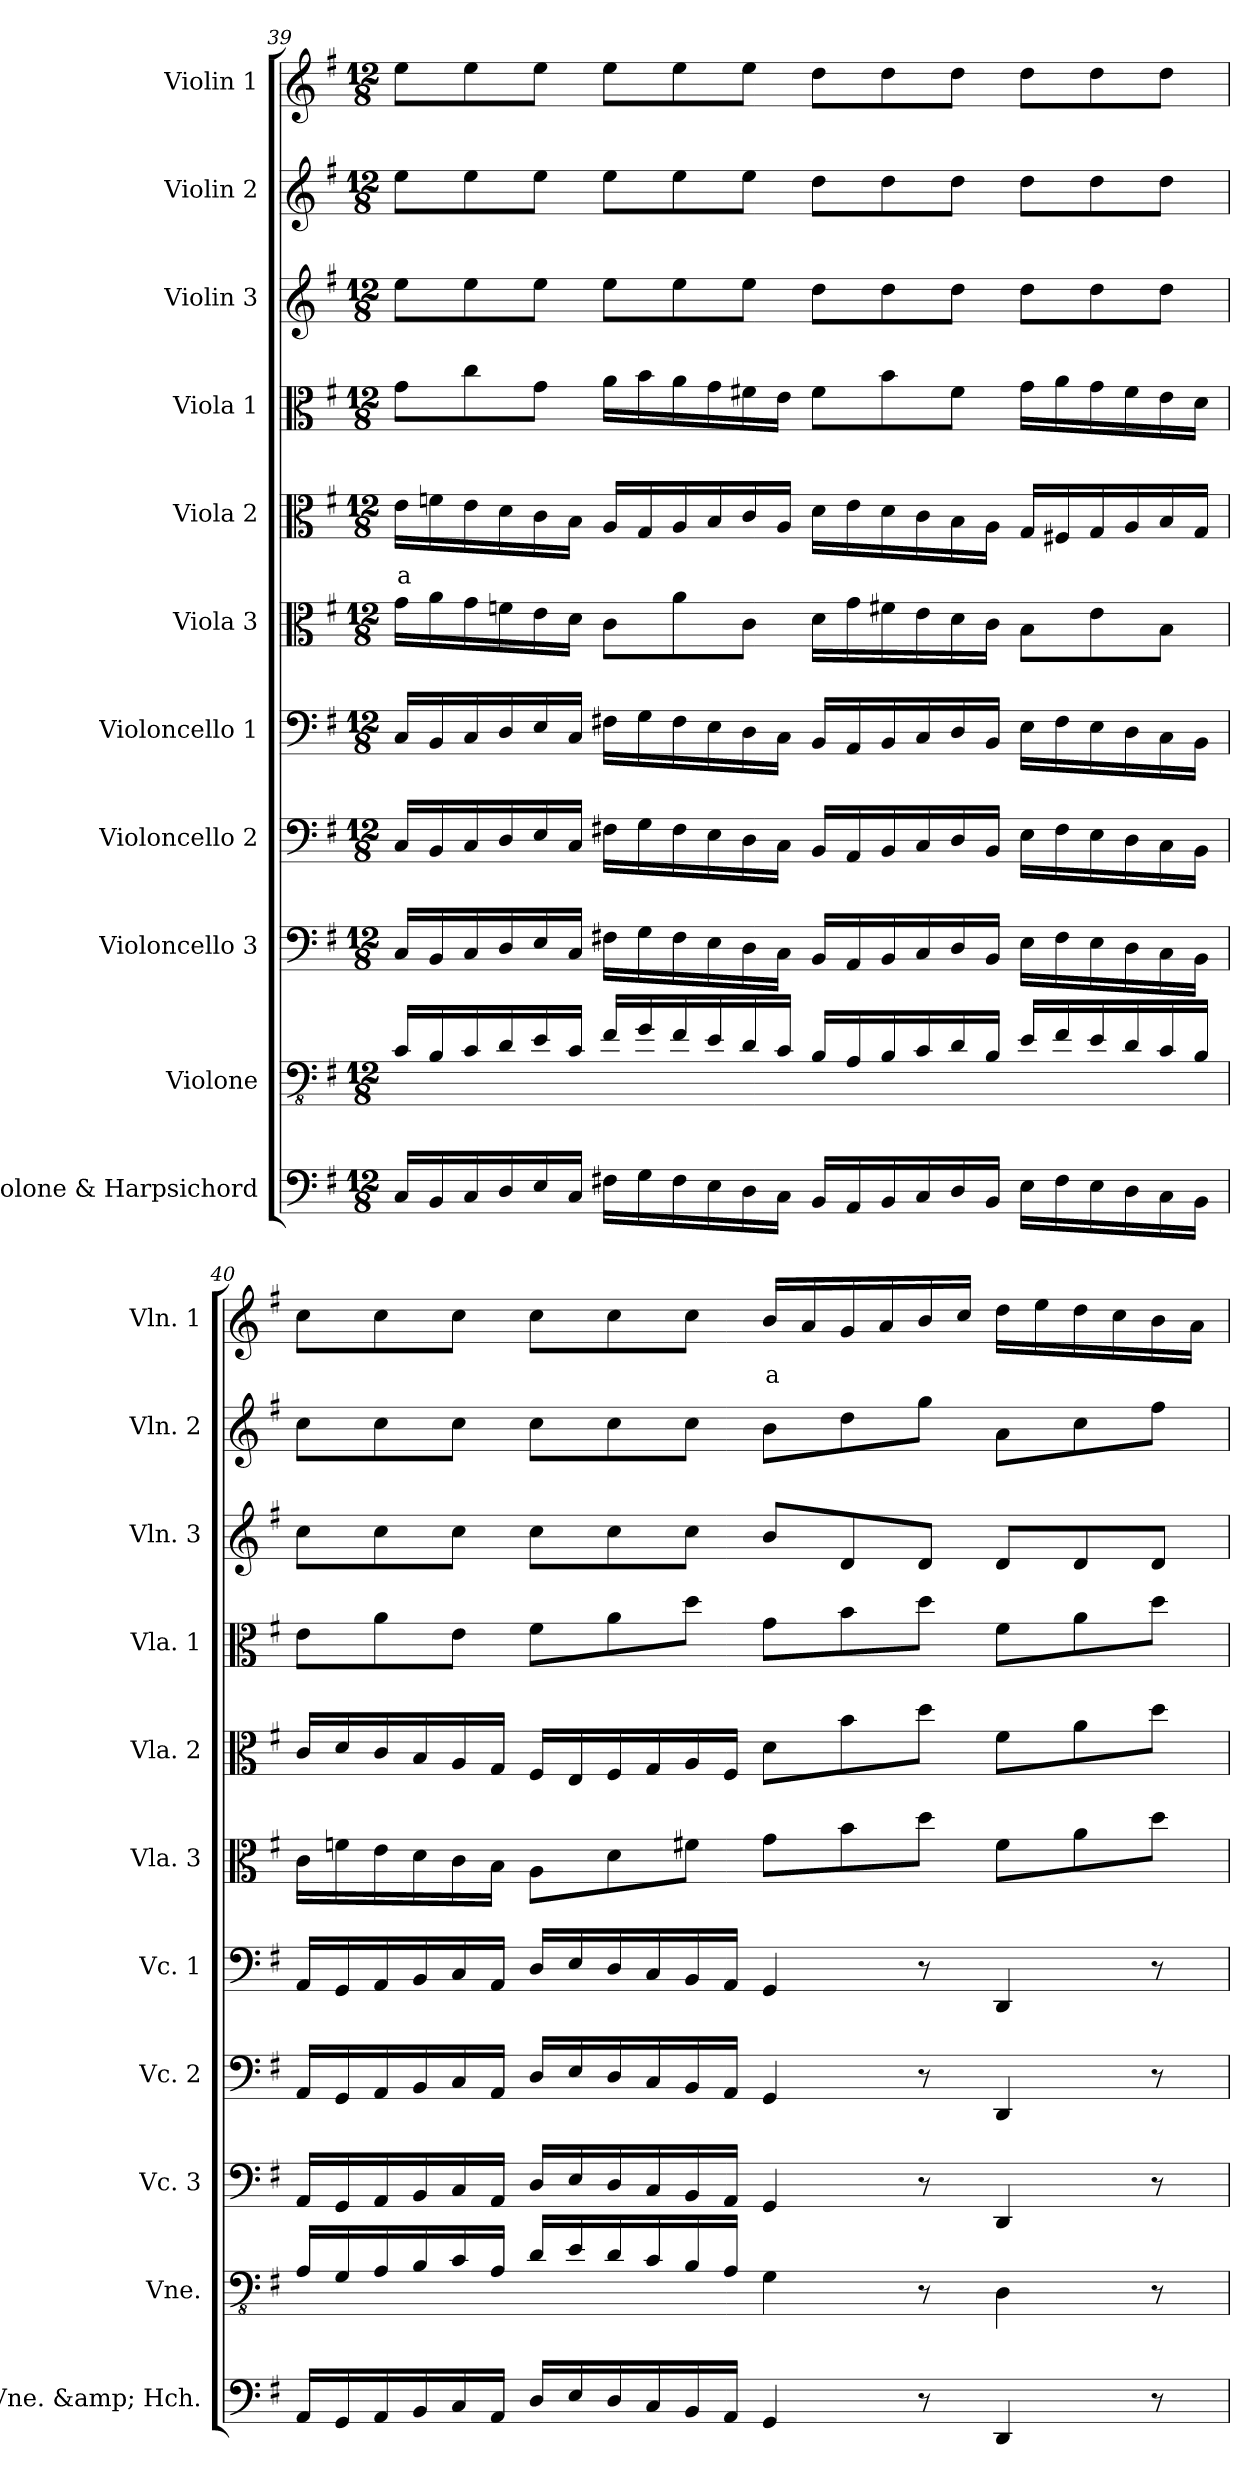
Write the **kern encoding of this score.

**kern	**kern	**kern	**kern	**kern	**kern	**kern	**text	**kern	**kern	**kern	**kern	**text
*part11	*part10	*part9	*part8	*part7	*part6	*part5	*part5	*part4	*part3	*part2	*part1	*part1
*staff11	*staff10	*staff9	*staff8	*staff7	*staff6	*staff5	*staff5	*staff4	*staff3	*staff2	*staff1	*staff1
*I"Violone &amp; Harpsichord	*I"Violone	*I"Violoncello 3	*I"Violoncello 2	*I"Violoncello 1	*I"Viola 3	*I"Viola 2	*	*I"Viola 1	*I"Violin 3	*I"Violin 2	*I"Violin 1	*
*I'Vne. &amp; Hch.	*I'Vne.	*I'Vc. 3	*I'Vc. 2	*I'Vc. 1	*I'Vla. 3	*I'Vla. 2	*	*I'Vla. 1	*I'Vln. 3	*I'Vln. 2	*I'Vln. 1	*
*clefF4	*clefFv4	*clefF4	*clefF4	*clefF4	*clefC3	*clefC3	*	*clefC3	*clefG2	*clefG2	*clefG2	*
*	*ITrd7c12	*	*	*	*	*	*	*	*	*	*	*
*k[f#]	*k[f#]	*k[f#]	*k[f#]	*k[f#]	*k[f#]	*k[f#]	*	*k[f#]	*k[f#]	*k[f#]	*k[f#]	*
*M12/8	*M12/8	*M12/8	*M12/8	*M12/8	*M12/8	*M12/8	*	*M12/8	*M12/8	*M12/8	*M12/8	*
=39	=39	=39	=39	=39	=39	=39	=39	=39	=39	=39	=39	=39
!	!	!	!	!	!	!	!LO:LY:color=#FF0000	!	!	!	!	!
16C/LL	16CC/LL	16C/LL	16C/LL	16C/LL	16g\LL	16e\LL	a	8g\L	8ee\L	8ee\L	8ee\L	.
16BB/	16BBB/	16BB/	16BB/	16BB/	16a\	16fn\	.	.	.	.	.	.
16C/	16CC/	16C/	16C/	16C/	16g\	16e\	.	8cc\	8ee\	8ee\	8ee\	.
16D/	16DD/	16D/	16D/	16D/	16fn\	16d\	.	.	.	.	.	.
16E/	16EE/	16E/	16E/	16E/	16e\	16c\	.	8g\J	8ee\J	8ee\J	8ee\J	.
16C/JJ	16CC/JJ	16C/JJ	16C/JJ	16C/JJ	16d\JJ	16B\JJ	.	.	.	.	.	.
16F#X\LL	16FF#/LL	16F#X\LL	16F#X\LL	16F#X\LL	8c\L	16A/LL	.	16a\LL	8ee\L	8ee\L	8ee\L	.
16G\	16GG/	16G\	16G\	16G\	.	16G/	.	16b\	.	.	.	.
16F#\	16FF#/	16F#\	16F#\	16F#\	8a\	16A/	.	16a\	8ee\	8ee\	8ee\	.
16E\	16EE/	16E\	16E\	16E\	.	16B/	.	16g\	.	.	.	.
16D\	16DD/	16D\	16D\	16D\	8c\J	16c/	.	16f#X\	8ee\J	8ee\J	8ee\J	.
16C\JJ	16CC/JJ	16C\JJ	16C\JJ	16C\JJ	.	16A/JJ	.	16e\JJ	.	.	.	.
16BB/LL	16BBB/LL	16BB/LL	16BB/LL	16BB/LL	16d\LL	16d\LL	.	8f#\L	8dd\L	8dd\L	8dd\L	.
16AA/	16AAA/	16AA/	16AA/	16AA/	16g\	16e\	.	.	.	.	.	.
16BB/	16BBB/	16BB/	16BB/	16BB/	16f#X\	16d\	.	8b\	8dd\	8dd\	8dd\	.
16C/	16CC/	16C/	16C/	16C/	16e\	16c\	.	.	.	.	.	.
16D/	16DD/	16D/	16D/	16D/	16d\	16B\	.	8f#\J	8dd\J	8dd\J	8dd\J	.
16BB/JJ	16BBB/JJ	16BB/JJ	16BB/JJ	16BB/JJ	16c\JJ	16A\JJ	.	.	.	.	.	.
16E\LL	16EE/LL	16E\LL	16E\LL	16E\LL	8B\L	16G/LL	.	16g\LL	8dd\L	8dd\L	8dd\L	.
16F#\	16FF#/	16F#\	16F#\	16F#\	.	16F#X/	.	16a\	.	.	.	.
16E\	16EE/	16E\	16E\	16E\	8e\	16G/	.	16g\	8dd\	8dd\	8dd\	.
16D\	16DD/	16D\	16D\	16D\	.	16A/	.	16f#\	.	.	.	.
16C\	16CC/	16C\	16C\	16C\	8B\J	16B/	.	16e\	8dd\J	8dd\J	8dd\J	.
16BB\JJ	16BBB/JJ	16BB\JJ	16BB\JJ	16BB\JJ	.	16G/JJ	.	16d\JJ	.	.	.	.
=40	=40	=40	=40	=40	=40	=40	=40	=40	=40	=40	=40	=40
16AA/LL	16AAA/LL	16AA/LL	16AA/LL	16AA/LL	16c\LL	16c/LL	.	8e\L	8cc\L	8cc\L	8cc\L	.
16GG/	16GGG/	16GG/	16GG/	16GG/	16fn\	16d/	.	.	.	.	.	.
16AA/	16AAA/	16AA/	16AA/	16AA/	16e\	16c/	.	8a\	8cc\	8cc\	8cc\	.
16BB/	16BBB/	16BB/	16BB/	16BB/	16d\	16B/	.	.	.	.	.	.
16C/	16CC/	16C/	16C/	16C/	16c\	16A/	.	8e\J	8cc\J	8cc\J	8cc\J	.
16AA/JJ	16AAA/JJ	16AA/JJ	16AA/JJ	16AA/JJ	16B\JJ	16G/JJ	.	.	.	.	.	.
16D/LL	16DD/LL	16D/LL	16D/LL	16D/LL	8A\L	16F#/LL	.	8f#\L	8cc\L	8cc\L	8cc\L	.
16E/	16EE/	16E/	16E/	16E/	.	16E/	.	.	.	.	.	.
16D/	16DD/	16D/	16D/	16D/	8d\	16F#/	.	8a\	8cc\	8cc\	8cc\	.
16C/	16CC/	16C/	16C/	16C/	.	16G/	.	.	.	.	.	.
16BB/	16BBB/	16BB/	16BB/	16BB/	8f#X\J	16A/	.	8dd\J	8cc\J	8cc\J	8cc\J	.
16AA/JJ	16AAA/JJ	16AA/JJ	16AA/JJ	16AA/JJ	.	16F#/JJ	.	.	.	.	.	.
!	!	!	!	!	!	!	!	!	!	!	!	!LO:LY:color=#FF0000
4GG/	4GGG	4GG/	4GG/	4GG/	8g\L	8d\L	.	8g\L	8b/L	8b\L	16b/LL	a
.	.	.	.	.	.	.	.	.	.	.	16a/	.
.	.	.	.	.	8b\	8b\	.	8b\	8d/	8dd\	16g/	.
.	.	.	.	.	.	.	.	.	.	.	16a/	.
8r	8r	8r	8r	8r	8dd\J	8dd\J	.	8dd\J	8d/J	8gg\J	16b/	.
.	.	.	.	.	.	.	.	.	.	.	16cc/JJ	.
4DD/	4DDD	4DD/	4DD/	4DD/	8f#\L	8f#\L	.	8f#\L	8d/L	8a\L	16dd\LL	.
.	.	.	.	.	.	.	.	.	.	.	16ee\	.
.	.	.	.	.	8a\	8a\	.	8a\	8d/	8cc\	16dd\	.
.	.	.	.	.	.	.	.	.	.	.	16cc\	.
8r	8r	8r	8r	8r	8dd\J	8dd\J	.	8dd\J	8d/J	8ff#\J	16b\	.
.	.	.	.	.	.	.	.	.	.	.	16a\JJ	.
=	=	=	=	=	=	=	=	=	=	=	=	=
*-	*-	*-	*-	*-	*-	*-	*-	*-	*-	*-	*-	*-
